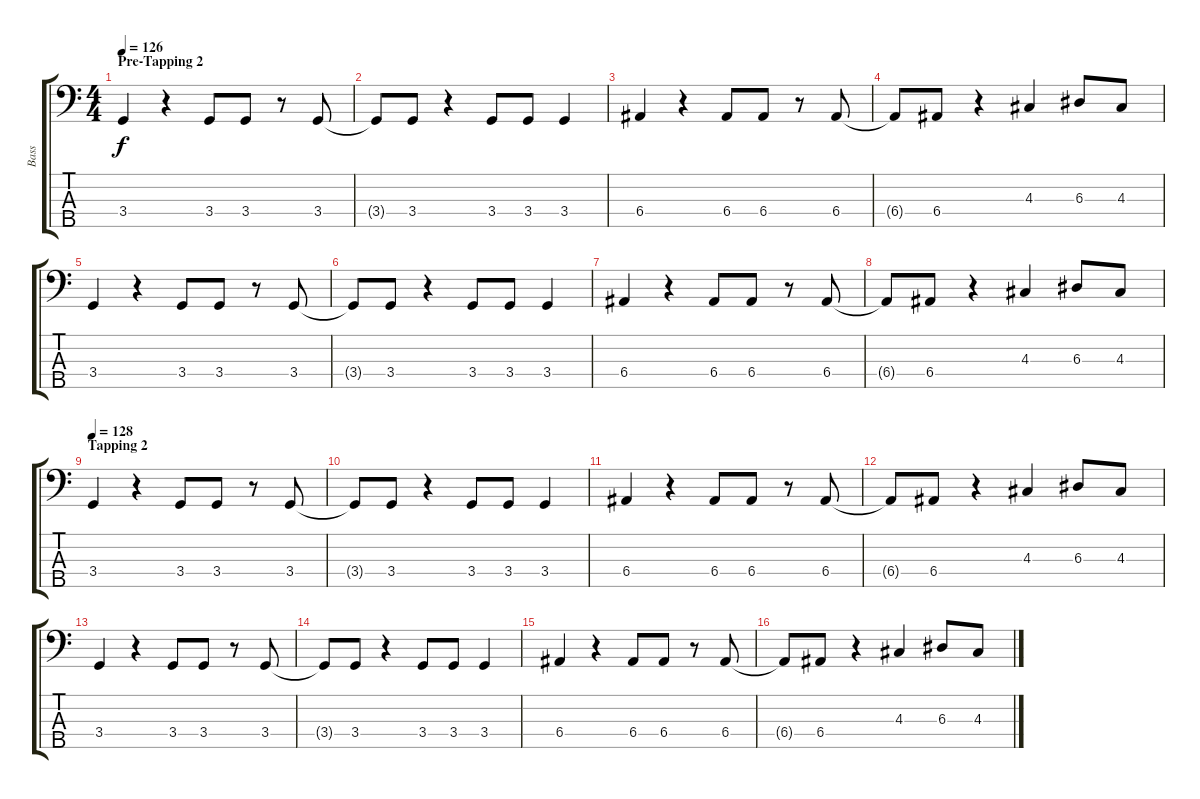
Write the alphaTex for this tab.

\track ("Bass" "Bass") {instrument electricbasspick}
\staff {score tabs}
\tuning (G2 D2 A1 E1 B0) {hide}
\ts (4 4)
\section ("" "Pre-Tapping 2")
\tempo 126
\clef f4
\ks c
3.4.4{dy f} r.4 3.4.8 3.4.8 r.8 3.4.8 |
3.4{t}.8 3.4.8 r.4 3.4.8 3.4.8 3.4.4 |
6.4.4 r.4 6.4.8 6.4.8 r.8 6.4.8 |
6.4{t}.8 6.4.8 r.4 4.3.4 6.3.8 4.3.8 |
3.4.4 r.4 3.4.8 3.4.8 r.8 3.4.8 |
3.4{t}.8 3.4.8 r.4 3.4.8 3.4.8 3.4.4 |
6.4.4 r.4 6.4.8 6.4.8 r.8 6.4.8 |
6.4{t}.8 6.4.8 r.4 4.3.4 6.3.8 4.3.8 |
\section ("" "Tapping 2")
\tempo 128
3.4.4 r.4 3.4.8 3.4.8 r.8 3.4.8 |
3.4{t}.8 3.4.8 r.4 3.4.8 3.4.8 3.4.4 |
6.4.4 r.4 6.4.8 6.4.8 r.8 6.4.8 |
6.4{t}.8 6.4.8 r.4 4.3.4 6.3.8 4.3.8 |
3.4.4 r.4 3.4.8 3.4.8 r.8 3.4.8 |
3.4{t}.8 3.4.8 r.4 3.4.8 3.4.8 3.4.4 |
6.4.4 r.4 6.4.8 6.4.8 r.8 6.4.8 |
6.4{t}.8 6.4.8 r.4 4.3.4 6.3.8 4.3.8
